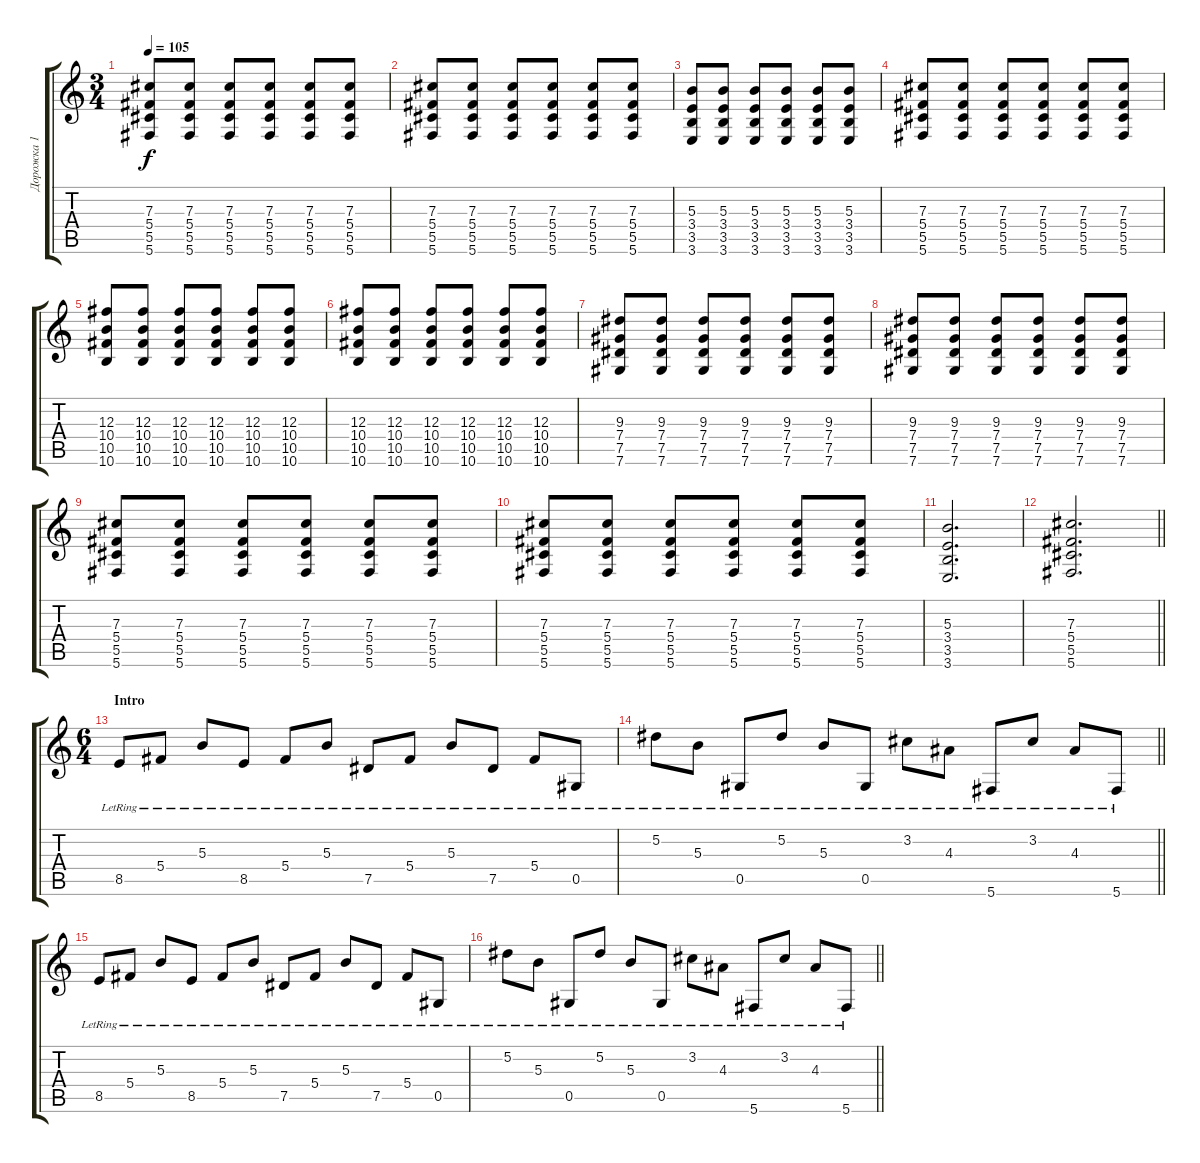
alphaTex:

\track ("Дорожка 1" "Дорожка 1") {instrument acousticguitarsteel}
\staff {score tabs}
\tuning (Eb4 Bb3 Gb3 Db3 Ab2 Db2) {hide}
\ts (3 4)
\tempo 105
\clef g2
\ks c
(7.3 5.4 5.5 5.6).8{dy f} (7.3 5.4 5.5 5.6).8 (7.3 5.4 5.5 5.6).8 (7.3 5.4 5.5 5.6).8 (7.3 5.4 5.5 5.6).8 (7.3 5.4 5.5 5.6).8 |
(7.3 5.4 5.5 5.6).8 (7.3 5.4 5.5 5.6).8 (7.3 5.4 5.5 5.6).8 (7.3 5.4 5.5 5.6).8 (7.3 5.4 5.5 5.6).8 (7.3 5.4 5.5 5.6).8 |
(5.3 3.4 3.5 3.6).8 (5.3 3.4 3.5 3.6).8 (5.3 3.4 3.5 3.6).8 (5.3 3.4 3.5 3.6).8 (5.3 3.4 3.5 3.6).8 (5.3 3.4 3.5 3.6).8 |
(7.3 5.4 5.5 5.6).8 (7.3 5.4 5.5 5.6).8 (7.3 5.4 5.5 5.6).8 (7.3 5.4 5.5 5.6).8 (7.3 5.4 5.5 5.6).8 (7.3 5.4 5.5 5.6).8 |
(12.3 10.4 10.5 10.6).8 (12.3 10.4 10.5 10.6).8 (12.3 10.4 10.5 10.6).8 (12.3 10.4 10.5 10.6).8 (12.3 10.4 10.5 10.6).8 (12.3 10.4 10.5 10.6).8 |
(12.3 10.4 10.5 10.6).8 (12.3 10.4 10.5 10.6).8 (12.3 10.4 10.5 10.6).8 (12.3 10.4 10.5 10.6).8 (12.3 10.4 10.5 10.6).8 (12.3 10.4 10.5 10.6).8 |
(9.3 7.4 7.5 7.6).8 (9.3 7.4 7.5 7.6).8 (9.3 7.4 7.5 7.6).8 (9.3 7.4 7.5 7.6).8 (9.3 7.4 7.5 7.6).8 (9.3 7.4 7.5 7.6).8 |
(9.3 7.4 7.5 7.6).8 (9.3 7.4 7.5 7.6).8 (9.3 7.4 7.5 7.6).8 (9.3 7.4 7.5 7.6).8 (9.3 7.4 7.5 7.6).8 (9.3 7.4 7.5 7.6).8 |
(7.3 5.4 5.5 5.6).8 (7.3 5.4 5.5 5.6).8 (7.3 5.4 5.5 5.6).8 (7.3 5.4 5.5 5.6).8 (7.3 5.4 5.5 5.6).8 (7.3 5.4 5.5 5.6).8 |
(7.3 5.4 5.5 5.6).8 (7.3 5.4 5.5 5.6).8 (7.3 5.4 5.5 5.6).8 (7.3 5.4 5.5 5.6).8 (7.3 5.4 5.5 5.6).8 (7.3 5.4 5.5 5.6).8 |
(5.3 3.4 3.5 3.6).2{d} |
\barLineRight lightlight
(7.3 5.4 5.5 5.6).2{d} |
\ts (6 4)
\section ("" "Intro")
8.5{lr}.8 5.4{lr}.8 5.3{lr}.8 8.5{lr}.8 5.4{lr}.8 5.3{lr}.8 7.5{lr}.8 5.4{lr}.8 5.3{lr}.8 7.5{lr}.8 5.4{lr}.8 0.5{lr}.8 |
\barLineRight lightlight
5.2{lr}.8 5.3{lr}.8 0.5{lr}.8 5.2{lr}.8 5.3{lr}.8 0.5{lr}.8 3.2{lr}.8 4.3{lr}.8 5.6{lr}.8 3.2{lr}.8 4.3{lr}.8 5.6{lr}.8 |
8.5{lr}.8 5.4{lr}.8 5.3{lr}.8 8.5{lr}.8 5.4{lr}.8 5.3{lr}.8 7.5{lr}.8 5.4{lr}.8 5.3{lr}.8 7.5{lr}.8 5.4{lr}.8 0.5{lr}.8 |
\barLineRight lightlight
5.2{lr}.8 5.3{lr}.8 0.5{lr}.8 5.2{lr}.8 5.3{lr}.8 0.5{lr}.8 3.2{lr}.8 4.3{lr}.8 5.6{lr}.8 3.2{lr}.8 4.3{lr}.8 5.6{lr}.8
